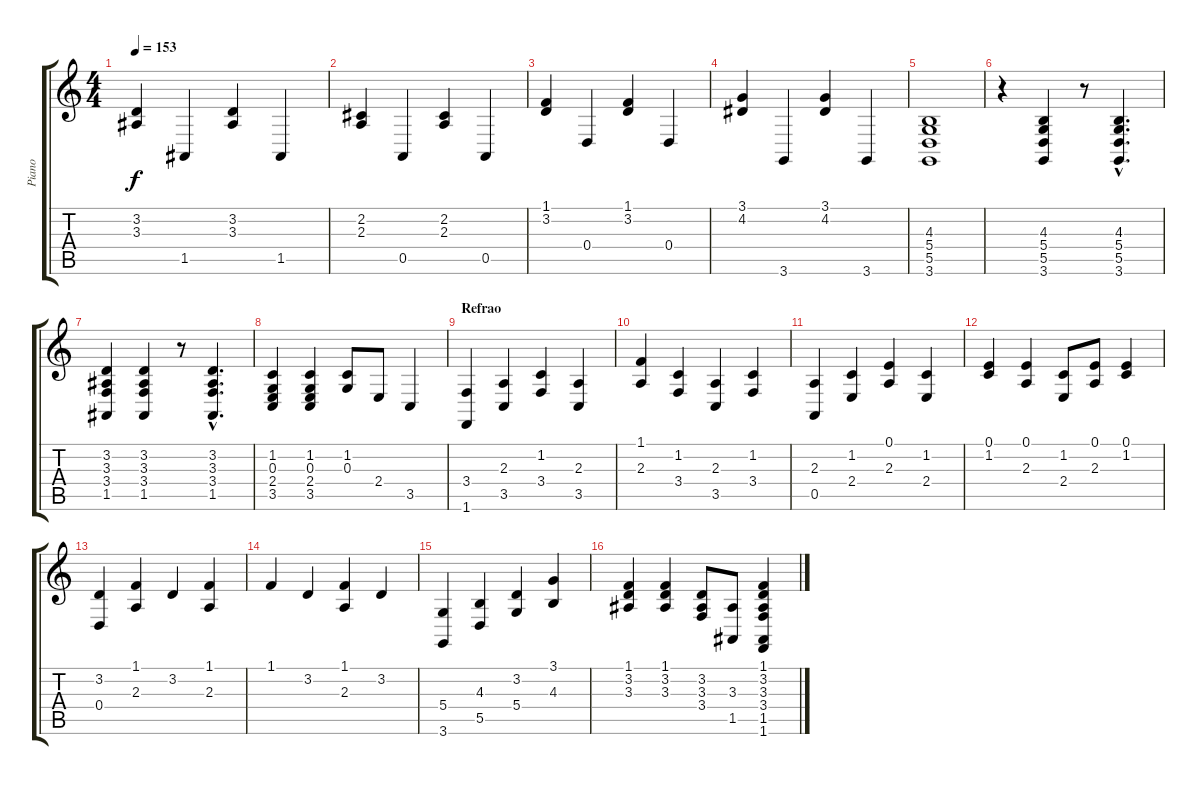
\track ("Piano" "Piano") {instrument acousticgrandpiano}
\staff {score tabs}
\tuning (E4 B3 G3 D3 A2 E2) {hide}
\ts (4 4)
\tempo 153
\clef g2
\ks c
(3.2 3.3).4{dy f} 1.5.4 (3.2 3.3).4 1.5.4 |
(2.2 2.3).4 0.5.4 (2.2 2.3).4 0.5.4 |
(1.1 3.2).4 0.4.4 (1.1 3.2).4 0.4.4 |
(3.1 4.2).4 3.6.4 (3.1 4.2).4 3.6.4 |
(4.3 5.4 5.5 3.6).1 |
r.4 (4.3 5.4 5.5 3.6).4 r.8 (4.3{hac} 5.4{hac} 5.5{hac} 3.6{hac}).4{d} |
(3.2 3.3 3.4 1.5).4 (3.2 3.3 3.4 1.5).4 r.8 (3.2{hac} 3.3{hac} 3.4{hac} 1.5{hac}).4{d} |
(1.2 0.3 2.4 3.5).4 (1.2 0.3 2.4 3.5).4 (1.2 0.3).8 2.4.8 3.5.4 |
\section ("" "Refrao")
(3.4 1.6).4 (2.3 3.5).4 (1.2 3.4).4 (2.3 3.5).4 |
(1.1 2.3).4 (1.2 3.4).4 (2.3 3.5).4 (1.2 3.4).4 |
(2.3 0.5).4 (1.2 2.4).4 (0.1 2.3).4 (1.2 2.4).4 |
(0.1 1.2).4 (0.1 2.3).4 (1.2 2.4).8 (0.1 2.3).8 (0.1 1.2).4 |
(3.2 0.4).4 (1.1 2.3).4 3.2.4 (1.1 2.3).4 |
1.1.4 3.2.4 (1.1 2.3).4 3.2.4 |
(5.4 3.6).4 (4.3 5.5).4 (3.2 5.4).4 (3.1 4.3).4 |
(1.1 3.2 3.3).4 (1.1 3.2 3.3).4 (3.2 3.3 3.4).8 (3.3 1.5).8 (1.1 3.2 3.3 3.4 1.5 1.6).4
